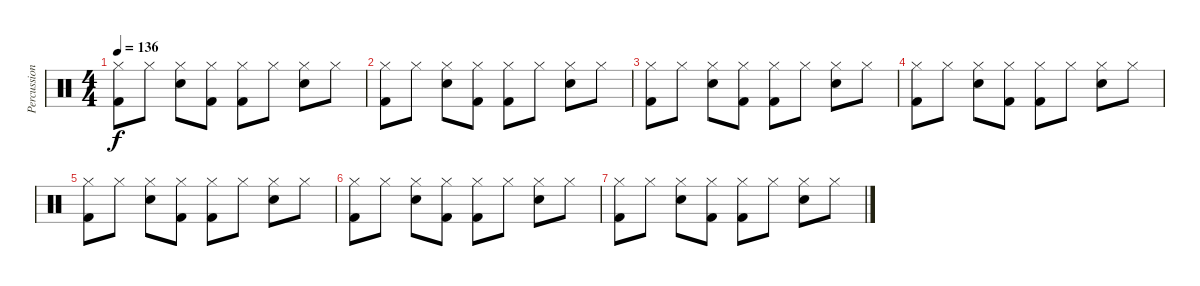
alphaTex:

\track ("Percussion" "Percussion") {instrument percussion}
\staff {score}
\articulation defaults
\ts (4 4)
\tempo 136
\clef neutral
\ks c
("Hi-Hat (closed)" "Kick (hit) 2").8{dy f} "Hi-Hat (closed)".8 ("Hi-Hat (closed)" "Snare (hit) 2").8 ("Hi-Hat (closed)" "Kick (hit) 2").8 ("Hi-Hat (closed)" "Kick (hit) 2").8 "Hi-Hat (closed)".8 ("Hi-Hat (closed)" "Snare (hit) 2").8 "Hi-Hat (closed)".8 |
("Hi-Hat (closed)" "Kick (hit) 2").8 "Hi-Hat (closed)".8 ("Hi-Hat (closed)" "Snare (hit) 2").8 ("Hi-Hat (closed)" "Kick (hit) 2").8 ("Hi-Hat (closed)" "Kick (hit) 2").8 "Hi-Hat (closed)".8 ("Hi-Hat (closed)" "Snare (hit) 2").8 "Hi-Hat (closed)".8 |
("Hi-Hat (closed)" "Kick (hit) 2").8 "Hi-Hat (closed)".8 ("Hi-Hat (closed)" "Snare (hit) 2").8 ("Hi-Hat (closed)" "Kick (hit) 2").8 ("Hi-Hat (closed)" "Kick (hit) 2").8 "Hi-Hat (closed)".8 ("Hi-Hat (closed)" "Snare (hit) 2").8 "Hi-Hat (closed)".8 |
("Hi-Hat (closed)" "Kick (hit) 2").8 "Hi-Hat (closed)".8 ("Hi-Hat (closed)" "Snare (hit) 2").8 ("Hi-Hat (closed)" "Kick (hit) 2").8 ("Hi-Hat (closed)" "Kick (hit) 2").8 "Hi-Hat (closed)".8 ("Hi-Hat (closed)" "Snare (hit) 2").8 "Hi-Hat (closed)".8 |
("Hi-Hat (closed)" "Kick (hit) 2").8 "Hi-Hat (closed)".8 ("Hi-Hat (closed)" "Snare (hit) 2").8 ("Hi-Hat (closed)" "Kick (hit) 2").8 ("Hi-Hat (closed)" "Kick (hit) 2").8 "Hi-Hat (closed)".8 ("Hi-Hat (closed)" "Snare (hit) 2").8 "Hi-Hat (closed)".8 |
("Hi-Hat (closed)" "Kick (hit) 2").8 "Hi-Hat (closed)".8 ("Hi-Hat (closed)" "Snare (hit) 2").8 ("Hi-Hat (closed)" "Kick (hit) 2").8 ("Hi-Hat (closed)" "Kick (hit) 2").8 "Hi-Hat (closed)".8 ("Hi-Hat (closed)" "Snare (hit) 2").8 "Hi-Hat (closed)".8 |
("Hi-Hat (closed)" "Kick (hit) 2").8 "Hi-Hat (closed)".8 ("Hi-Hat (closed)" "Snare (hit) 2").8 ("Hi-Hat (closed)" "Kick (hit) 2").8 ("Hi-Hat (closed)" "Kick (hit) 2").8 "Hi-Hat (closed)".8 ("Hi-Hat (closed)" "Snare (hit) 2").8 "Hi-Hat (closed)".8
